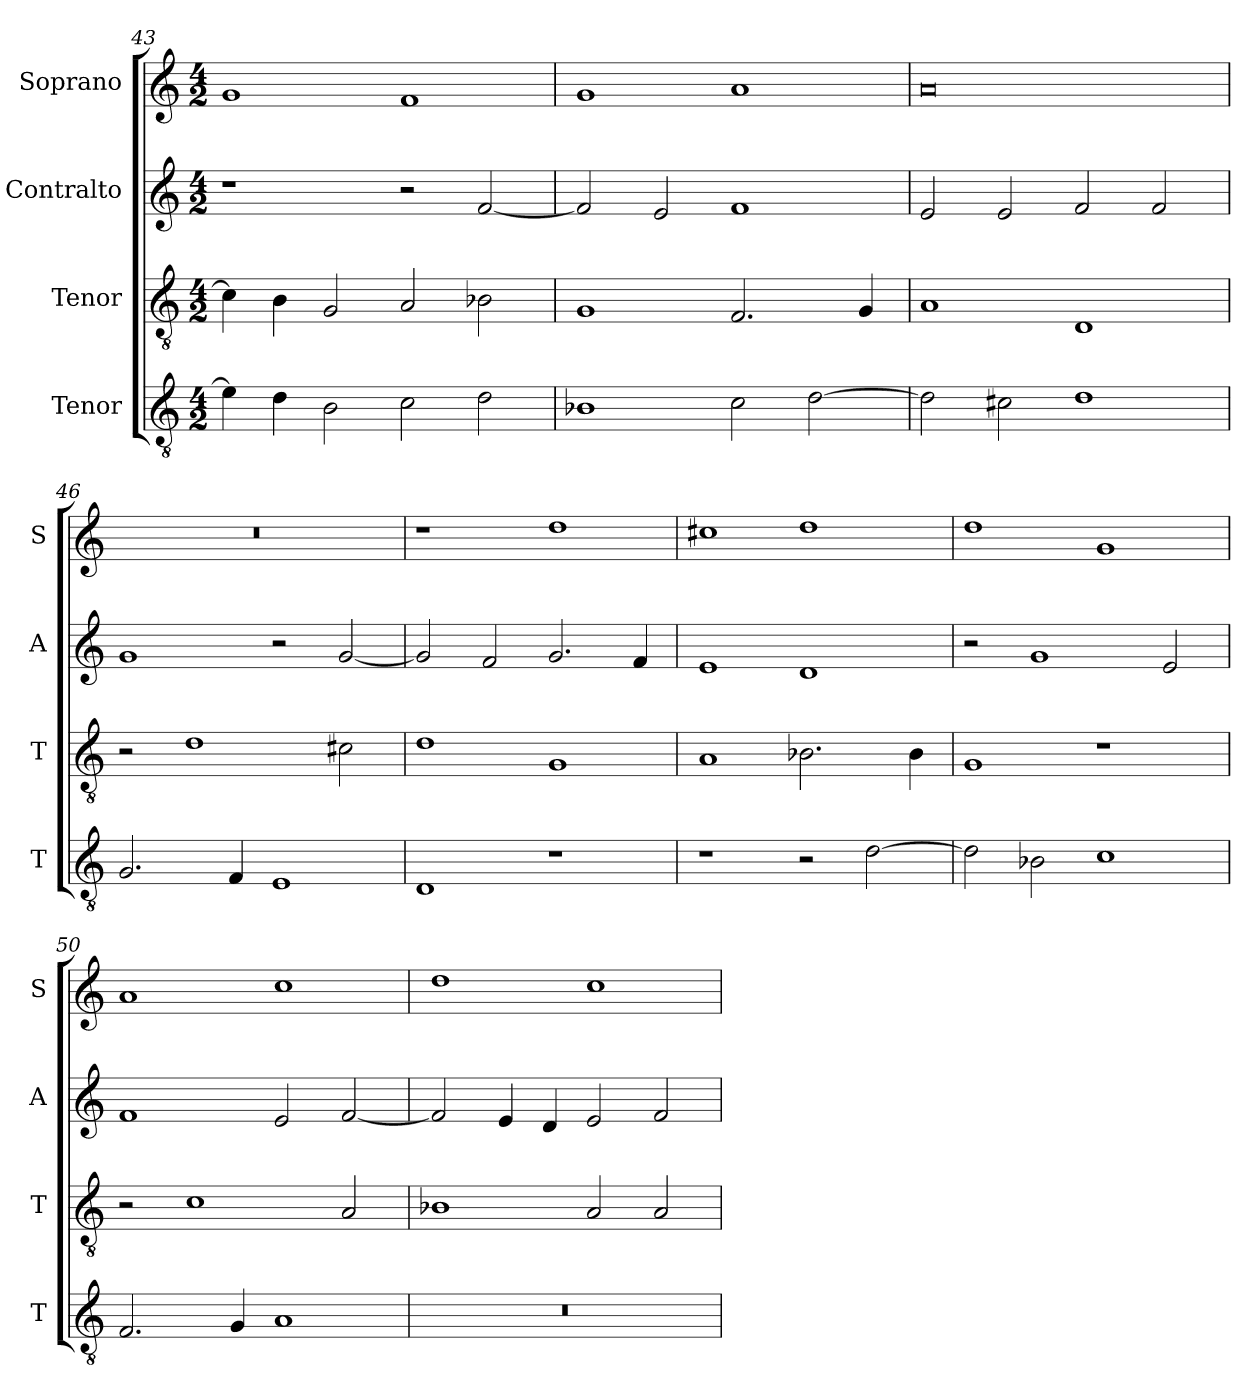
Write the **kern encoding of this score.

**kern	**kern	**kern	**kern
*part4	*part3	*part2	*part1
*staff4	*staff3	*staff2	*staff1
*I"Tenor	*I"Tenor	*I"Contralto	*I"Soprano
*I'T	*I'T	*I'A	*I'S
*clefGv2	*clefGv2	*clefG2	*clefG2
*k[]	*k[]	*k[]	*k[]
*D:dor	*D:dor	*D:dor	*D:dor
*M4/2	*M4/2	*M4/2	*M4/2
=43	=43	=43	=43
4e]	4c]	1r	1g
4d	4B	.	.
2B	2G	.	.
2c	2A	2r	1f
2d	2B-X	[2f	.
=44	=44	=44	=44
1B-X	1G	2f]	1g
.	.	2e	.
2c	2.F	1f	1a
[2d	.	.	.
.	4G	.	.
=45	=45	=45	=45
2d]	1A	2e	0a
2c#X	.	2e	.
1d	1D	2f	.
.	.	2f	.
=46	=46	=46	=46
2.G	2r	1g	0r
.	1d	.	.
4F	.	.	.
1E	.	2r	.
.	2c#X	[2g	.
=47	=47	=47	=47
1D	1d	2g]	1r
.	.	2f	.
1r	1G	2.g	1dd
.	.	4f	.
=48	=48	=48	=48
1r	1A	1e	1cc#X
2r	2.B-X	1d	1dd
[2d	.	.	.
.	4B-	.	.
=49	=49	=49	=49
2d]	1G	2r	1dd
2B-X	.	1g	.
1c	1r	.	1g
.	.	2e	.
=50	=50	=50	=50
2.F	2r	1f	1a
.	1c	.	.
4G	.	.	.
1A	.	2e	1cc
.	2A	[2f	.
=51	=51	=51	=51
0r	1B-X	2f]	1dd
.	.	4e	.
.	.	4d	.
.	2A	2e	1cc
.	2A	2f	.
=	=	=	=
*-	*-	*-	*-
